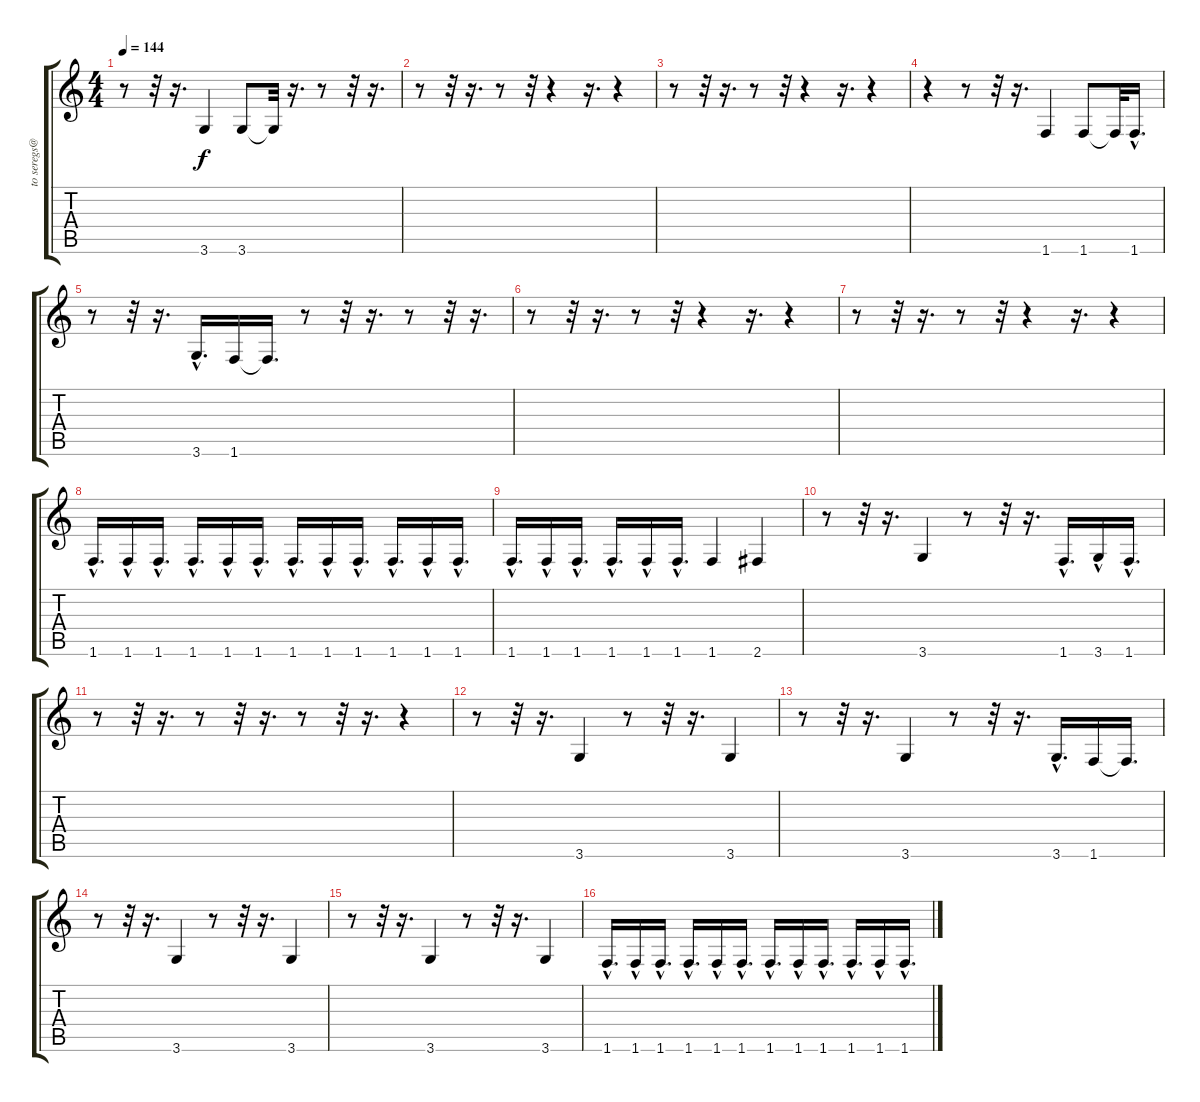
\track ("to seregs@dnttm.ru" "to seregs@") {instrument electricbassfinger}
\staff {score tabs}
\tuning (E4 B3 G3 D3 A2 E2) {hide}
\ts (4 4)
\tempo 144
\clef g2
\ks c
r.8{dy f} r.32 r.16{d} 3.6.4 3.6.8 3.6{t}.32 r.16{d} r.8 r.32 r.16{d} |
r.8 r.32 r.16{d} r.8 r.32 r.4 r.16{d} r.4 |
r.8 r.32 r.16{d} r.8 r.32 r.4 r.16{d} r.4 |
r.4 r.8 r.32 r.16{d} 1.6.4 1.6.8 1.6{t}.32 1.6{hac}.16{d} |
r.8 r.32 r.16{d} 3.6{hac}.16{d} 1.6.16 1.6{t}.16{d} r.8 r.32 r.16{d} r.8 r.32 r.16{d} |
r.8 r.32 r.16{d} r.8 r.32 r.4 r.16{d} r.4 |
r.8 r.32 r.16{d} r.8 r.32 r.4 r.16{d} r.4 |
1.6{hac}.16{d} 1.6{hac}.16 1.6{hac}.16{d} 1.6{hac}.16{d} 1.6{hac}.16 1.6{hac}.16{d} 1.6{hac}.16{d} 1.6{hac}.16 1.6{hac}.16{d} 1.6{hac}.16{d} 1.6{hac}.16 1.6{hac}.16{d} |
1.6{hac}.16{d} 1.6{hac}.16 1.6{hac}.16{d} 1.6{hac}.16{d} 1.6{hac}.16 1.6{hac}.16{d} 1.6.4 2.6.4 |
r.8 r.32 r.16{d} 3.6.4 r.8 r.32 r.16{d} 1.6{hac}.16{d} 3.6{hac}.16 1.6{hac}.16{d} |
r.8 r.32 r.16{d} r.8 r.32 r.16{d} r.8 r.32 r.16{d} r.4 |
r.8 r.32 r.16{d} 3.6.4 r.8 r.32 r.16{d} 3.6.4 |
r.8 r.32 r.16{d} 3.6.4 r.8 r.32 r.16{d} 3.6{hac}.16{d} 1.6.16 1.6{t}.16{d} |
r.8 r.32 r.16{d} 3.6.4 r.8 r.32 r.16{d} 3.6.4 |
r.8 r.32 r.16{d} 3.6.4 r.8 r.32 r.16{d} 3.6.4 |
1.6{hac}.16{d} 1.6{hac}.16 1.6{hac}.16{d} 1.6{hac}.16{d} 1.6{hac}.16 1.6{hac}.16{d} 1.6{hac}.16{d} 1.6{hac}.16 1.6{hac}.16{d} 1.6{hac}.16{d} 1.6{hac}.16 1.6{hac}.16{d}
